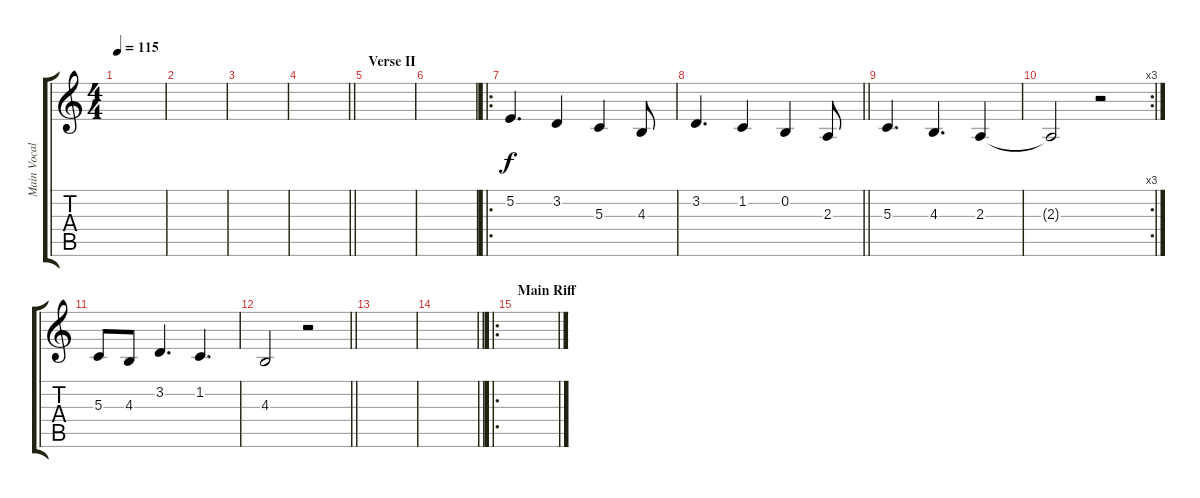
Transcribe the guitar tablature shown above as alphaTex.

\track ("Main Vocal(Vincent)/Clean Guitar II " "Main Vocal") {instrument altosax}
\staff {score tabs}
\tuning (E4 B3 G3 D3 A2 E2) {hide}
\ts (4 4)
\section ("" "")
\tempo 115
\clef g2
\ks c
|
|
|
\barLineRight lightlight
|
\section ("" "Verse II")
|
|
\ro
5.2.4{d} 3.2.4 5.3.4 4.3.8 |
\barLineRight lightlight
3.2.4{d} 1.2.4 0.2.4 2.3.8 |
\section ("" "")
5.3.4{d} 4.3.4{d} 2.3.4 |
\rc 3
2.3{t}.2 r.2 |
5.3.8 4.3.8 3.2.4{d} 1.2.4{d} |
\barLineRight lightlight
4.3.2 r.2 |
\section ("" "")
|
\barLineRight lightlight
|
\ro
\section ("" "Main Riff")
